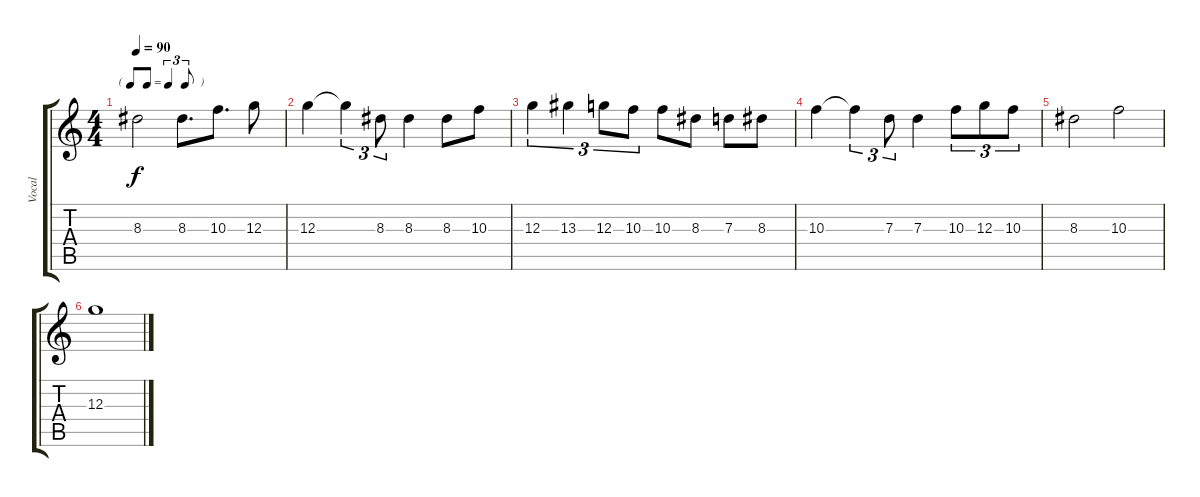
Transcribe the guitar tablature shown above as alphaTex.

\track ("Vocal" "Vocal") {instrument acousticguitarnylon}
\staff {score tabs}
\tuning (E4 B3 G3 D3 A2 E2) {hide}
\ts (4 4)
\tf triplet8th
\tempo 90
\clef g2
\ks c
8.3.2{dy f} 8.3.8{d} 10.3.8{d} 12.3.8 |
12.3.4 12.3{t}.4{tu (3 2)} 8.3.8{tu (3 2)} 8.3.4 8.3.8 10.3.8 |
12.3.4{tu (3 2)} 13.3.4{tu (3 2)} 12.3.8{tu (3 2)} 10.3.8{tu (3 2)} 10.3.8 8.3.8 7.3.8 8.3.8 |
10.3.4 10.3{t}.4{tu (3 2)} 7.3.8{tu (3 2)} 7.3.4 10.3.8{tu (3 2)} 12.3.8{tu (3 2)} 10.3.8{tu (3 2)} |
8.3.2 10.3.2 |
12.3.1
